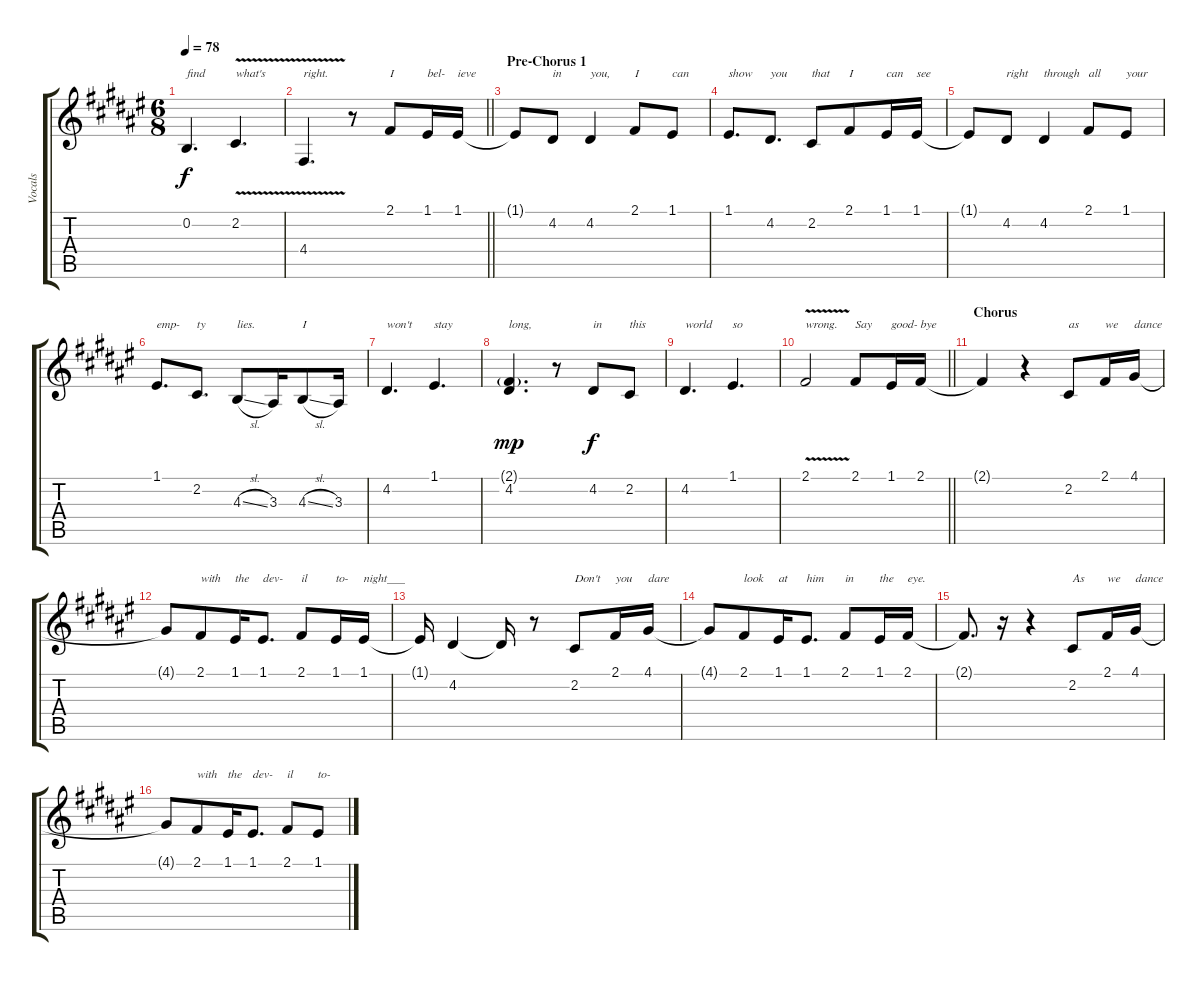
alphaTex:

\track ("Vocals" "Vocals") {instrument oboe}
\staff {score tabs}
\tuning (E4 B3 G3 D3 A2 E2) {hide}
\ts (6 8)
\tempo 78
\clef g2
\ks d#minor
0.2.4{d txt "find" dy f} 2.2{v}.4{d txt "what's"} |
\barLineRight lightlight
4.4{v}.4{d txt "right."} r.8 2.1.8{txt "I"} 1.1.16{txt "bel-"} 1.1.16{txt "ieve"} |
\section ("" "Pre-Chorus 1")
1.1{t}.8 4.2.8{txt "in"} 4.2.4{txt "you,"} 2.1.8{txt "I"} 1.1.8{txt "can"} |
1.1.8{d txt "show"} 4.2.8{d txt "you"} 2.2.8{txt "that"} 2.1.8{txt "I"} 1.1.16{txt "can"} 1.1.16{txt "see"} |
1.1{t}.8 4.2.8{txt "right"} 4.2.4{txt "through"} 2.1.8{txt "all"} 1.1.8{txt "your"} |
1.1.8{d txt "emp-"} 2.2.8{d txt "ty"} 4.3{sl}.8{txt "lies."} 3.3.16 4.3{sl}.8{txt "I"} 3.3.16 |
4.2.4{d txt "won't"} 1.1.4{d txt "stay"} |
(2.1{g} 4.2).4{d txt "long," dy mp} r.8 4.2.8{txt "in" dy f} 2.2.8{txt "this"} |
4.2.4{d txt "world"} 1.1.4{d txt "so"} |
\barLineRight lightlight
2.1{v}.2{txt "wrong."} 2.1.8{txt "Say"} 1.1.16{txt "good-"} 2.1.16{txt "bye"} |
\section ("" "Chorus")
2.1{t}.4 r.4 2.2.8{txt "as"} 2.1.16{txt "we"} 4.1.16{txt "dance"} |
4.1{t}.8 2.1.8{txt "with"} 1.1.16{txt "the"} 1.1.8{d txt "dev-"} 2.1.8{txt "il"} 1.1.16{txt "to-"} 1.1.16{txt "night___"} |
1.1{t}.16 4.2.4 4.2{t}.16 r.8 2.2.8{txt "Don't"} 2.1.16{txt "you"} 4.1.16{txt "dare"} |
4.1{t}.8 2.1.8{txt "look"} 1.1.16{txt "at"} 1.1.8{d txt "him"} 2.1.8{txt "in"} 1.1.16{txt "the"} 2.1.16{txt "eye."} |
2.1{t}.8{d} r.16 r.4 2.2.8{txt "As"} 2.1.16{txt "we"} 4.1.16{txt "dance"} |
4.1{t}.8 2.1.8{txt "with"} 1.1.16{txt "the"} 1.1.8{d txt "dev-"} 2.1.8{txt "il"} 1.1.8{txt "to-"}
